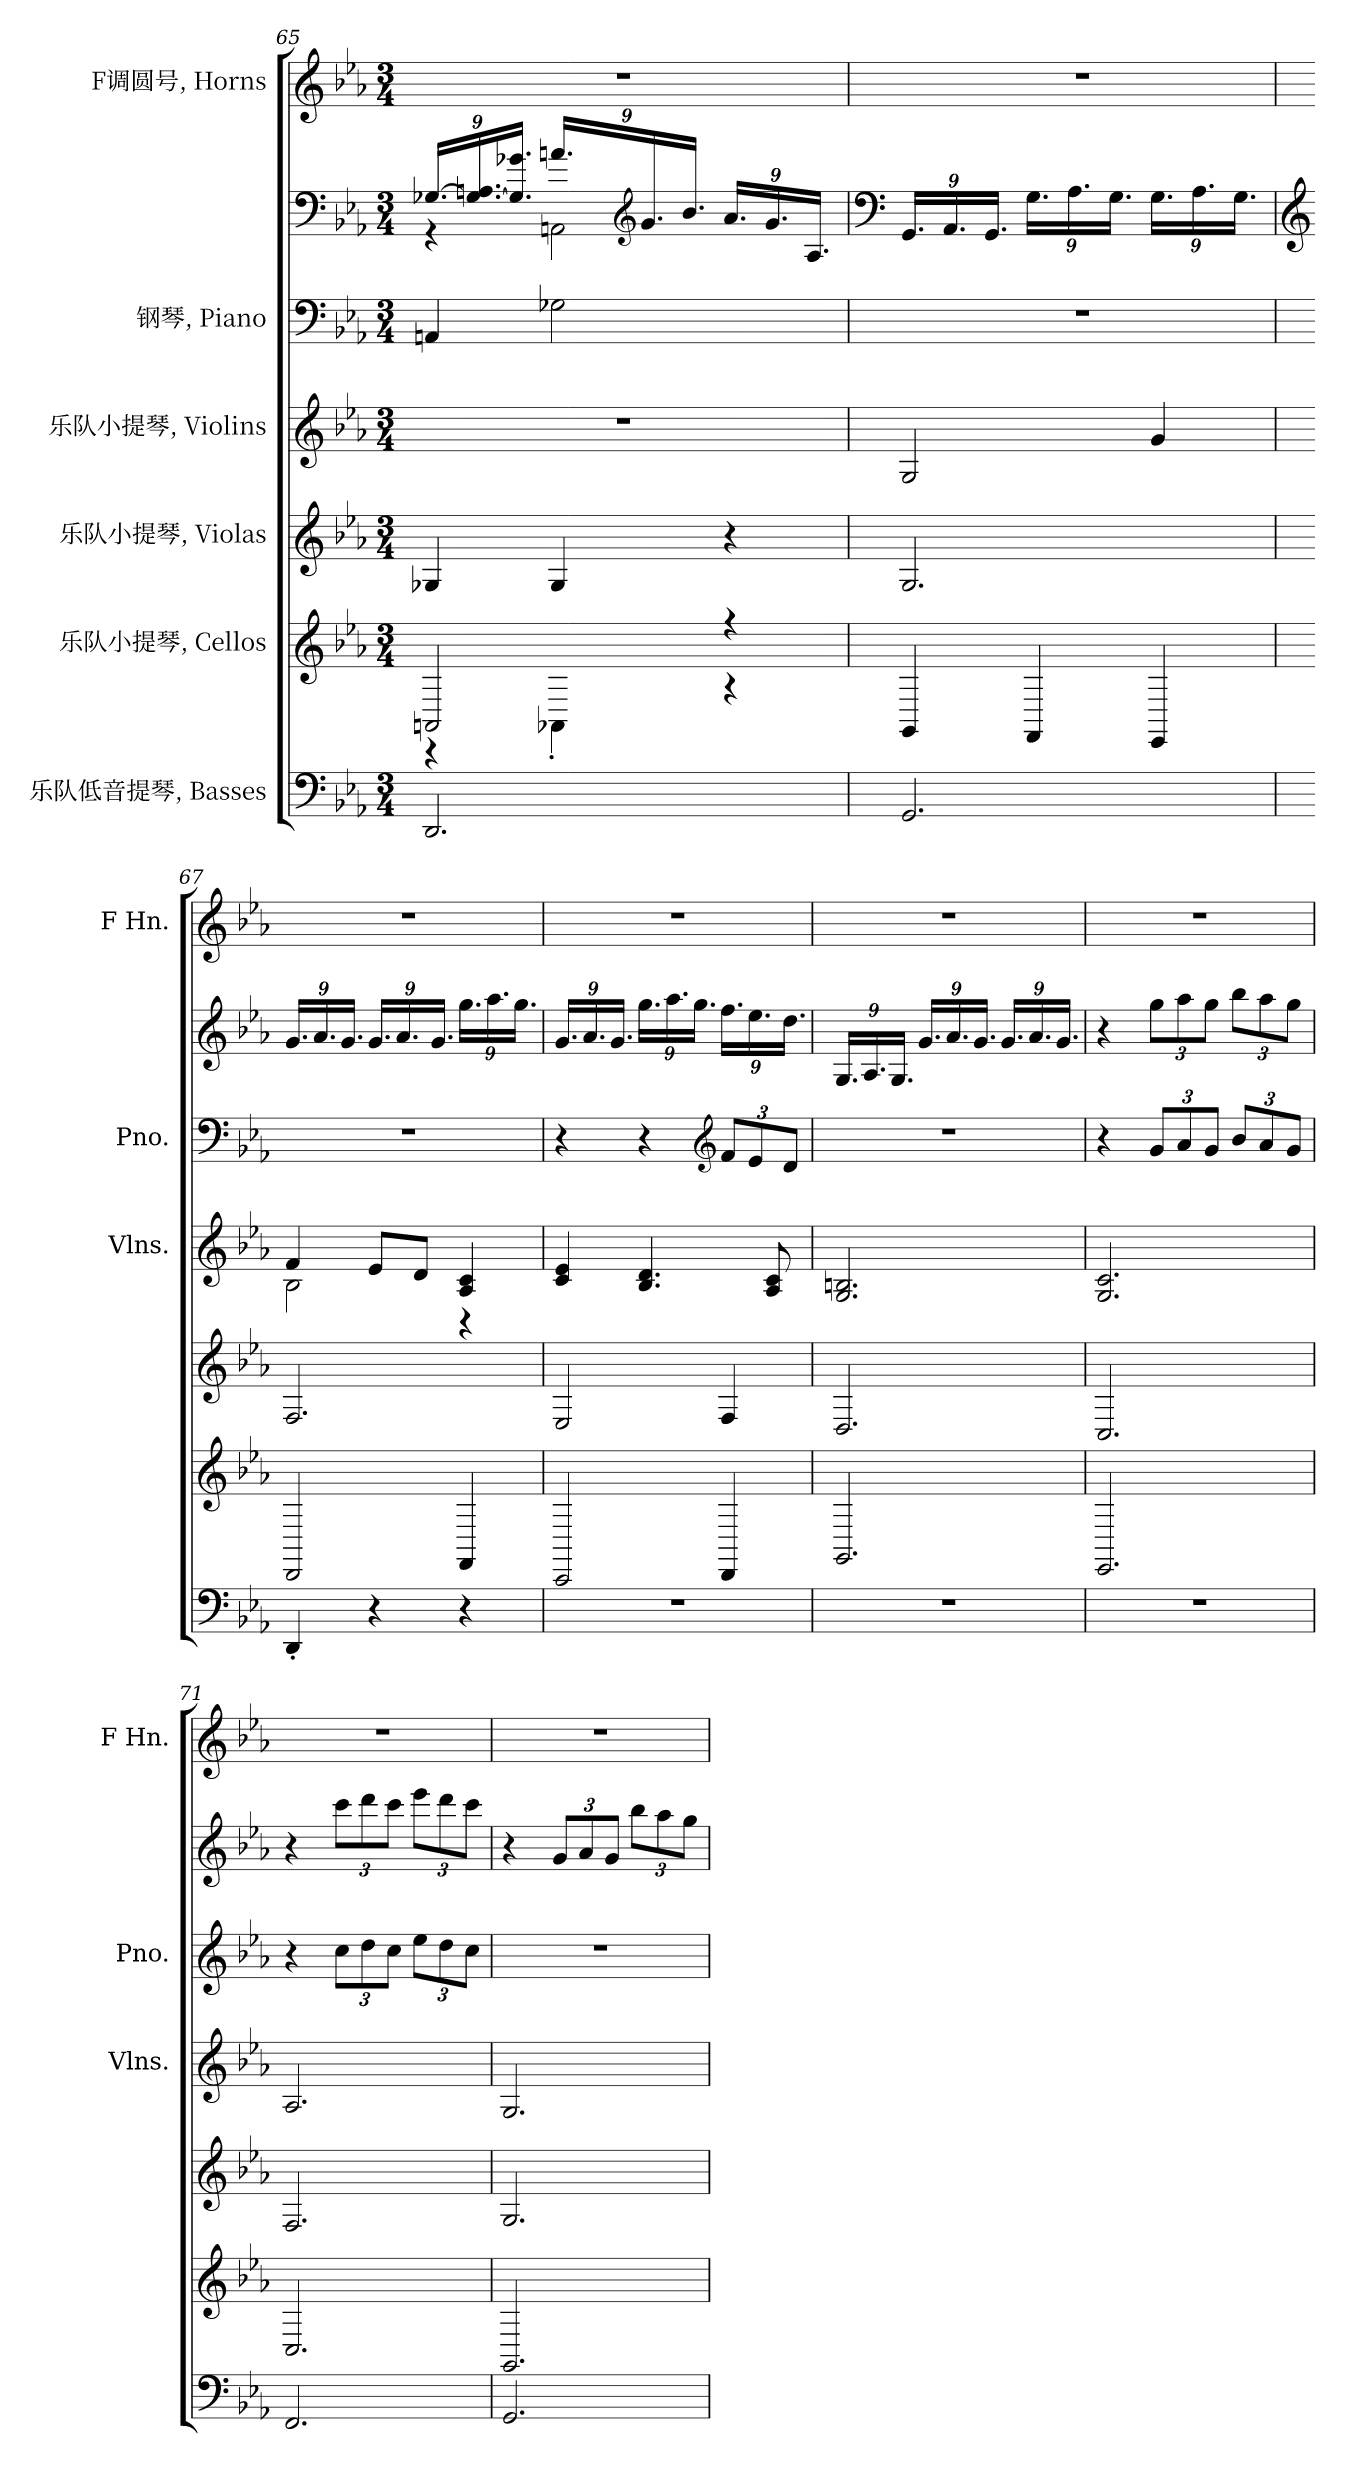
**kern	**kern	**kern	**kern	**kern	**kern	**kern
*part6	*part5	*part4	*part3	*part2	*part2	*part1
*staff7	*staff6	*staff5	*staff4	*staff3	*staff2	*staff1
*I"乐队低音提琴, Basses	*I"乐队小提琴, Cellos	*I"乐队小提琴, Violas	*I"乐队小提琴, Violins	*I"钢琴, Piano	*	*I"F调圆号, Horns
*	*	*	*I'Vlns.	*I'Pno.	*	*I'F Hn.
*clefF4	*clefG2	*clefG2	*clefG2	*clefF4	*clefF4	*clefG2
*ITrd7c12	*	*	*	*	*	*ITrd4c7
*k[b-e-a-]	*k[b-e-a-]	*k[b-e-a-]	*k[b-e-a-]	*k[b-e-a-]	*k[b-e-a-]	*k[b-e-a-d-]
*M3/4	*M3/4	*M3/4	*M3/4	*M3/4	*M3/4	*M3/4
=65	=65	=65	=65	=65	=65	=65
*	*^	*	*	*	*	*
*	*	*	*	*	*	*Xbrackettup	*
*	*	*	*	*	*	*^	*
2.DDD/	2AAn/	4r	4G-X/	2.r	4AAn/	[18.G-X/LL	4r	2.r
.	.	.	.	.	.	18.G-/_ 18.An/	.	.
.	.	.	.	.	.	18.G-/] 18.g-X/JJ	.	.
.	.	4AA-X'\	4G-/	.	2G-X\	18.an/LL	2AAn\	.
*	*	*	*	*	*	*clefG2	*	*
.	.	.	.	.	.	18.g-/	.	.
.	.	.	.	.	.	18.b-/JJ	.	.
.	4r	4r	4r	.	.	18.a/LL	.	.
.	.	.	.	.	.	18.g-/	.	.
.	.	.	.	.	.	18.A/JJ	.	.
*	*v	*v	*	*	*	*v	*v	*
!!LO:PB:g=z
=66	=66	=66	=66	=66	=66	=66
*	*	*	*	*	*clefF4	*
2.GGG/	4GG/	2.G/	2G/	2.r	18.GG/LL	2.r
.	.	.	.	.	18.AA-/	.
.	.	.	.	.	18.GG/JJ	.
.	4FF/	.	.	.	18.G\LL	.
.	.	.	.	.	18.A-\	.
.	.	.	.	.	18.G\JJ	.
.	4EE-/	.	4g/	.	18.G\LL	.
.	.	.	.	.	18.A-\	.
.	.	.	.	.	18.G\JJ	.
=67	=67	=67	=67	=67	=67	=67
*	*	*	*	*	*clefG2	*
*	*	*	*^	*	*	*
4DDD'/	2DD/	2.F/	4f/	2B-\	2.r	18.g/LL	2.r
.	.	.	.	.	.	18.a-/	.
.	.	.	.	.	.	18.g/JJ	.
4r	.	.	8e-/L	.	.	18.g/LL	.
.	.	.	.	.	.	18.a-/	.
.	.	.	8d/J	.	.	.	.
.	.	.	.	.	.	18.g/JJ	.
4r	4FF/	.	4A-/ 4c/	4r	.	18.gg\LL	.
.	.	.	.	.	.	18.aa-\	.
.	.	.	.	.	.	18.gg\JJ	.
*	*	*	*v	*v	*	*	*
=68	=68	=68	=68	=68	=68	=68
2.r	2CC/	2E-/	4c/ 4e-/	4r	18.g/LL	2.r
.	.	.	.	.	18.a-/	.
.	.	.	.	.	18.g/JJ	.
.	.	.	4.B-/ 4.d/	4r	18.gg\LL	.
.	.	.	.	.	18.aa-\	.
.	.	.	.	.	18.gg\JJ	.
*	*	*	*	*clefG2	*	*
*	*	*	*	*Xbrackettup	*	*
.	4DD/	4F/	.	12f/L	18.ff\LL	.
.	.	.	.	12e-/	18.ee-\	.
.	.	.	8A-/ 8c/	.	.	.
.	.	.	.	12d/J	18.dd\JJ	.
!!LO:PB:g=z
=69	=69	=69	=69	=69	=69	=69
2.r	2.GG/	2.D/	2.G/ 2.Bn/	2.r	18.G/LL	2.r
.	.	.	.	.	18.A-/	.
.	.	.	.	.	18.G/JJ	.
.	.	.	.	.	18.g/LL	.
.	.	.	.	.	18.a-/	.
.	.	.	.	.	18.g/JJ	.
.	.	.	.	.	18.g/LL	.
.	.	.	.	.	18.a-/	.
.	.	.	.	.	18.g/JJ	.
=70	=70	=70	=70	=70	=70	=70
2.r	2.EE-/	2.C/	2.G/ 2.c/	4r	4r	2.r
.	.	.	.	12g/L	12gg\L	.
.	.	.	.	12a-/	12aa-\	.
.	.	.	.	12g/J	12gg\J	.
.	.	.	.	12b-/L	12bb-\L	.
.	.	.	.	12a-/	12aa-\	.
.	.	.	.	12g/J	12gg\J	.
=71	=71	=71	=71	=71	=71	=71
2.FFF/	2.C/	2.F/	2.A-/	4r	4r	2.r
.	.	.	.	12cc\L	12ccc\L	.
.	.	.	.	12dd\	12ddd\	.
.	.	.	.	12cc\J	12ccc\J	.
.	.	.	.	12ee-\L	12eee-\L	.
.	.	.	.	12dd\	12ddd\	.
.	.	.	.	12cc\J	12ccc\J	.
=72	=72	=72	=72	=72	=72	=72
2.GGG/	2.GG/	2.G/	2.G/	2.r	4r	2.r
.	.	.	.	.	12g/L	.
.	.	.	.	.	12a-/	.
.	.	.	.	.	12g/J	.
.	.	.	.	.	12bb-\L	.
.	.	.	.	.	12aa-\	.
.	.	.	.	.	12gg\J	.
=	=	=	=	=	=	=
*-	*-	*-	*-	*-	*-	*-
